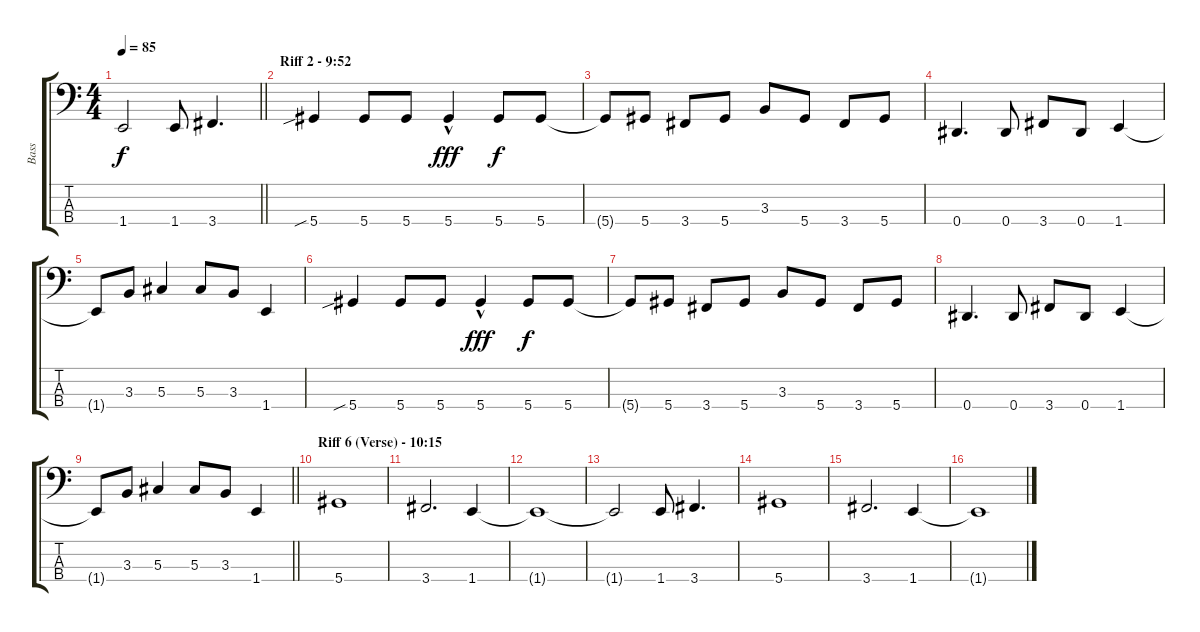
\track ("Bass" "Bass") {instrument electricbassfinger bank 255}
\staff {score tabs}
\tuning (Gb2 Db2 Ab1 Eb1) {hide}
\ts (4 4)
\tempo 85
\clef f4
\barLineRight lightlight
\ks c
1.4{t}.2{dy f} 1.4.8 3.4.4{d} |
\section ("" "Riff 2 - 9:52")
5.4{sib}.4 5.4.8 5.4.8 5.4{hac}.4{dy fff} 5.4.8{dy f} 5.4.8 |
5.4{t}.8 5.4.8 3.4.8 5.4.8 3.3.8 5.4.8 3.4.8 5.4.8 |
0.4.4{d} 0.4.8 3.4.8 0.4.8 1.4.4 |
1.4{t}.8 3.3.8 5.3.4 5.3.8 3.3.8 1.4.4 |
5.4{sib}.4 5.4.8 5.4.8 5.4{hac}.4{dy fff} 5.4.8{dy f} 5.4.8 |
5.4{t}.8 5.4.8 3.4.8 5.4.8 3.3.8 5.4.8 3.4.8 5.4.8 |
0.4.4{d} 0.4.8 3.4.8 0.4.8 1.4.4 |
\barLineRight lightlight
1.4{t}.8 3.3.8 5.3.4 5.3.8 3.3.8 1.4.4 |
\section ("" "Riff 6 (Verse) - 10:15")
5.4.1 |
3.4.2{d} 1.4.4 |
1.4{t}.1 |
1.4{t}.2 1.4.8 3.4.4{d} |
5.4.1 |
3.4.2{d} 1.4.4 |
1.4{t}.1
